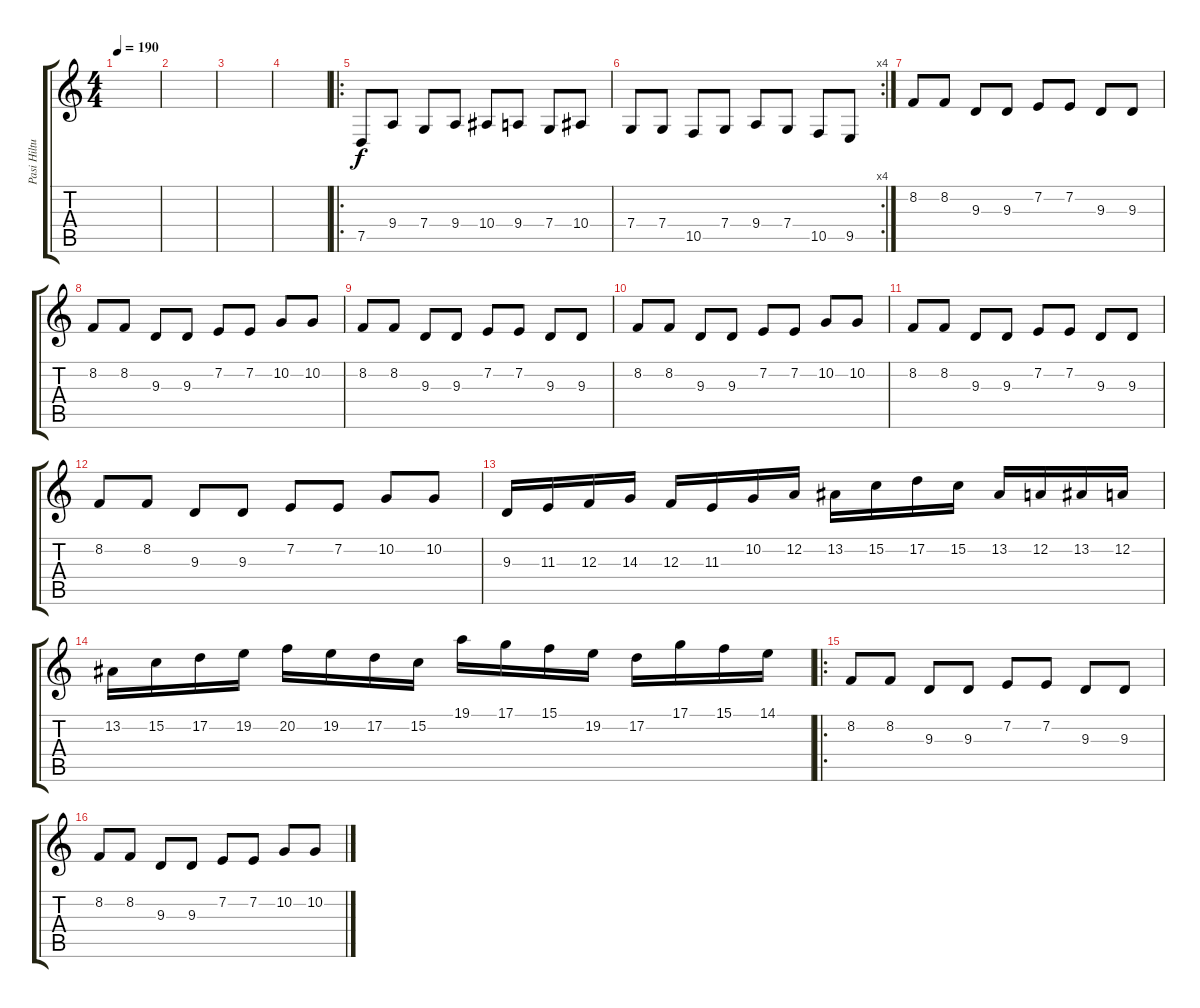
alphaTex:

\track ("Pasi Hiltula" "Pasi Hiltu") {instrument stringensemble1}
\staff {score tabs}
\tuning (D4 A3 F3 C3 G2 D2) {hide}
\ts (4 4)
\tempo 190
\clef g2
\ks c
|
|
|
|
\ro
7.5.8 9.4.8 7.4.8 9.4.8 10.4.8 9.4.8 7.4.8 10.4.8 |
\rc 4
7.4.8 7.4.8 10.5.8 7.4.8 9.4.8 7.4.8 10.5.8 9.5.8 |
8.2.8 8.2.8 9.3.8 9.3.8 7.2.8 7.2.8 9.3.8 9.3.8 |
8.2.8 8.2.8 9.3.8 9.3.8 7.2.8 7.2.8 10.2.8 10.2.8 |
8.2.8 8.2.8 9.3.8 9.3.8 7.2.8 7.2.8 9.3.8 9.3.8 |
8.2.8 8.2.8 9.3.8 9.3.8 7.2.8 7.2.8 10.2.8 10.2.8 |
8.2.8 8.2.8 9.3.8 9.3.8 7.2.8 7.2.8 9.3.8 9.3.8 |
8.2.8 8.2.8 9.3.8 9.3.8 7.2.8 7.2.8 10.2.8 10.2.8 |
9.3.16 11.3.16 12.3.16 14.3.16 12.3.16 11.3.16 10.2.16 12.2.16 13.2.16 15.2.16 17.2.16 15.2.16 13.2.16 12.2.16 13.2.16 12.2.16 |
13.2.16 15.2.16 17.2.16 19.2.16 20.2.16 19.2.16 17.2.16 15.2.16 19.1.16 17.1.16 15.1.16 19.2.16 17.2.16 17.1.16 15.1.16 14.1.16 |
\ro
8.2.8 8.2.8 9.3.8 9.3.8 7.2.8 7.2.8 9.3.8 9.3.8 |
8.2.8 8.2.8 9.3.8 9.3.8 7.2.8 7.2.8 10.2.8 10.2.8
